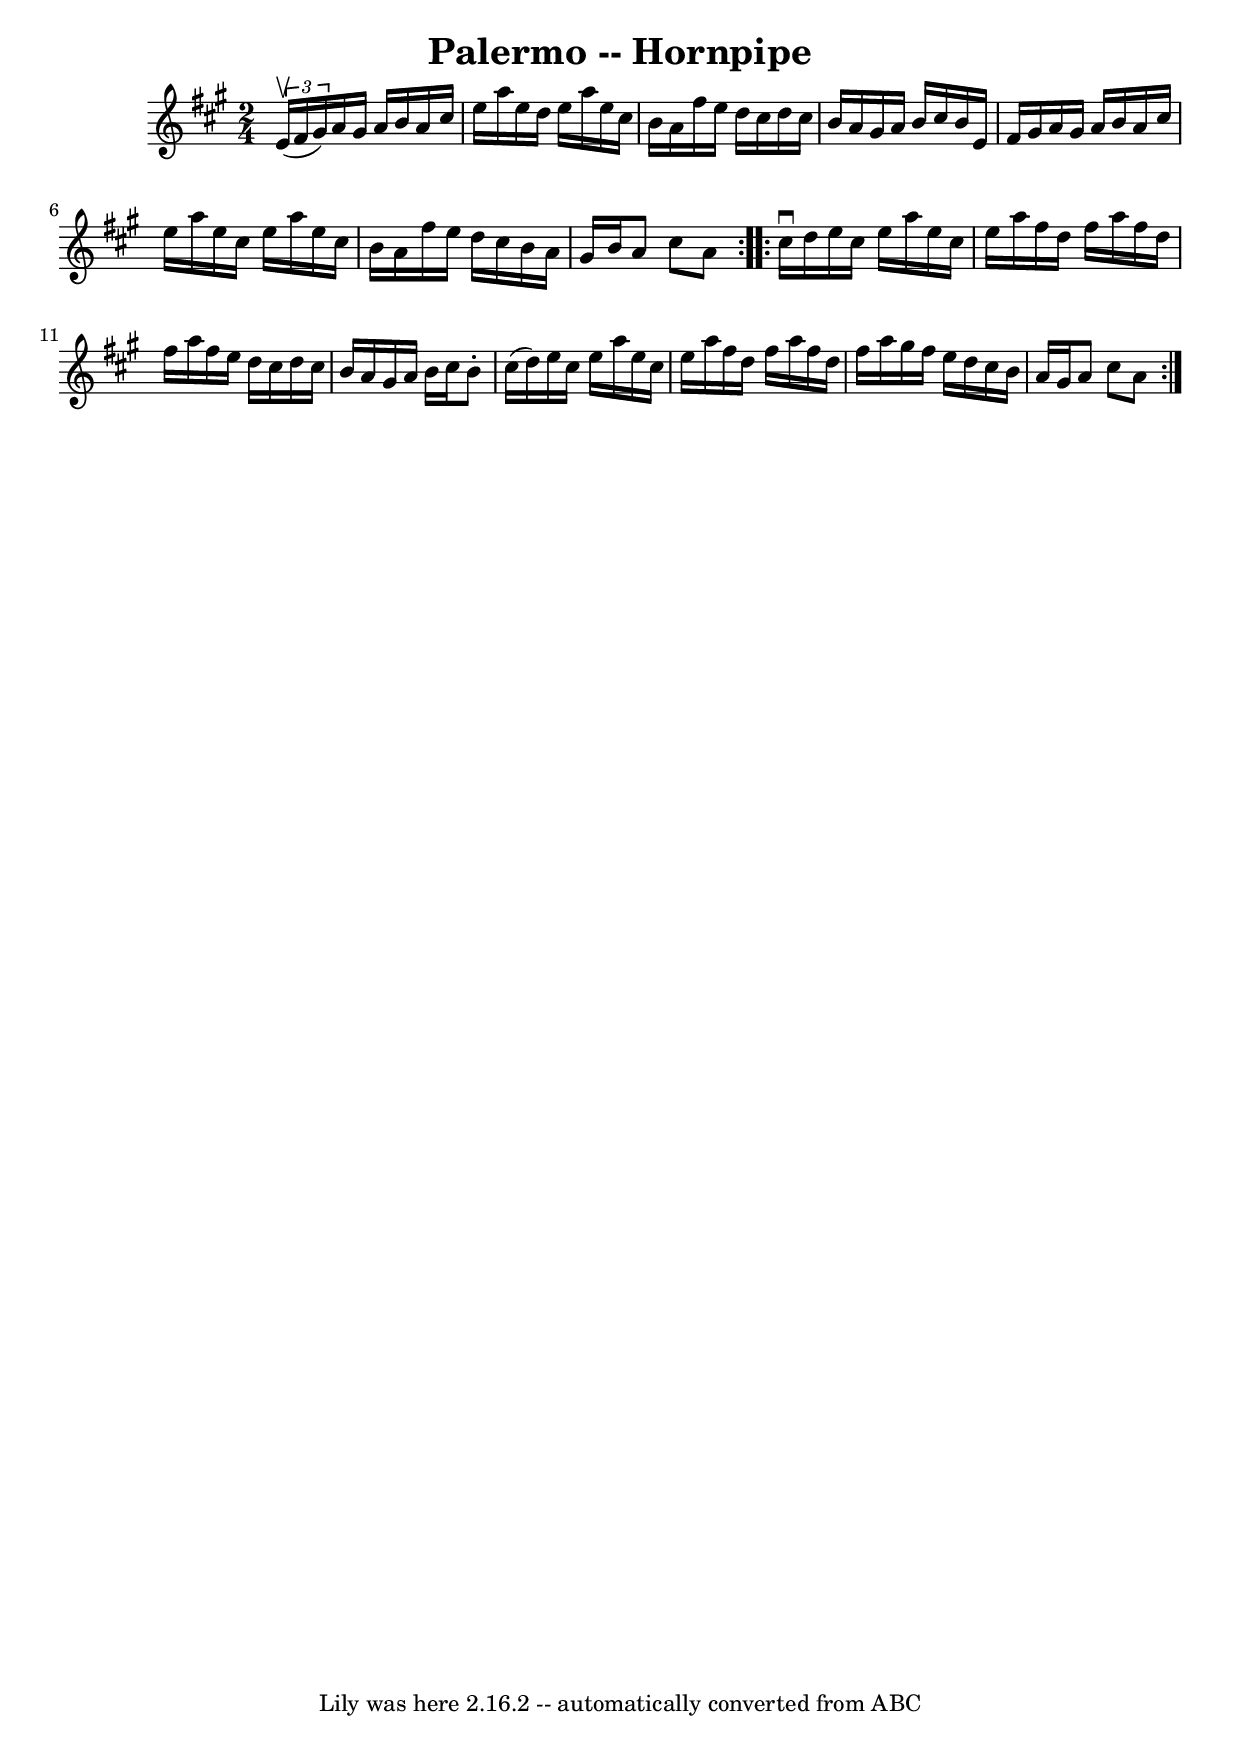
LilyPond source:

\version "2.16.2"
\include "Mammoth.ily"
\header {
  %% book = "Cole's 1000 Fiddle Tunes"
  crossRefNumber = "1"
  footnotes = ""
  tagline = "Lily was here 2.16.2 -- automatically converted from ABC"
  title = "Palermo -- Hornpipe"

}
voicedefault =  {



  \repeat volta 2 {

    \time 2/4 
    \key a \major   \times 2/3 { e'16 (^\upbow fis'16 gis'16) 
			       } 
    |
    a'16 gis'16 a'16 b'16 a'16 cis''16 e''16 a''16  
    |
    e''16 d''16 e''16 a''16 e''16 cis''16 b'16 a'16 
    |
    fis''16 e''16 d''16 cis''16 d''16 cis''16 b'16    
    a'16  |
    gis'16 a'16 b'16 cis''16 b'16 e'16 fis'16    
    gis'16  |
    a'16 gis'16 a'16 b'16 a'16 cis''16 e''16 
    a''16  |
    e''16 cis''16 e''16 a''16 e''16 cis''16    
    b'16 a'16  |
    fis''16 e''16 d''16 cis''16 b'16 a'16   
    gis'16 b'16  |
    a'8 cis''8 a'8  
  }     
  \repeat volta 2 {
    
    cis''16^\downbow d''16  |
    e''16 cis''16 e''16 a''16    
    e''16 cis''16 e''16 a''16  |
    fis''16 d''16 fis''16    
    a''16 fis''16 d''16 fis''16 a''16  |
    fis''16 e''16    
    d''16 cis''16 d''16 cis''16 b'16 a'16  |
    gis'16 a'16 
    b'16 cis''16 b'8 -. cis''16 (d''16) |
    e''16    
    cis''16 e''16 a''16 e''16 cis''16 e''16 a''16  |
    
    fis''16 d''16 fis''16 a''16 fis''16 d''16 fis''16 a''16  
    |
    gis''16 fis''16 e''16 d''16 cis''16 b'16 a'16    
    gis'16  |
    a'8 cis''8 a'8  
  }   

}

\score{
  <<

    \context Staff="default"
    {
      \voicedefault 
      
    }

  >>
  \layout {
    
  }
  \midi {
  }

}
